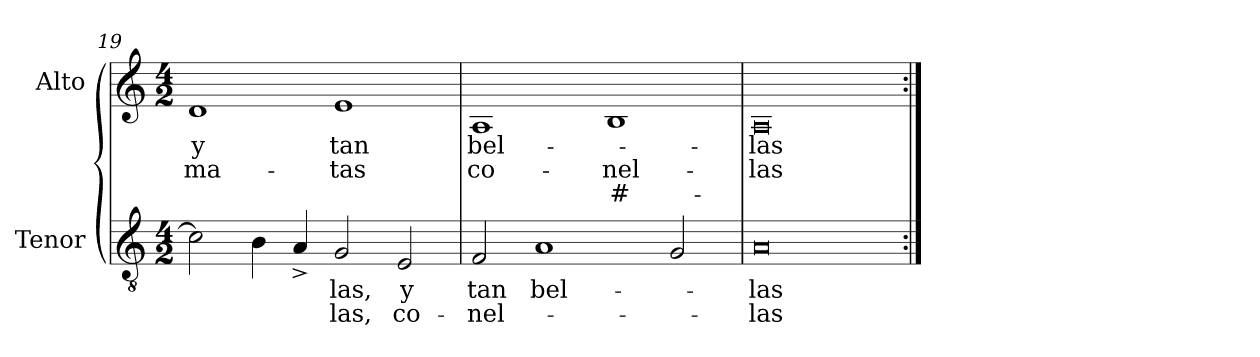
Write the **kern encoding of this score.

**kern	**text	**text	**kern	**text	**text	**text
*part2	*part2	*part2	*part1	*part1	*part1	*part1
*staff2	*staff2	*staff2	*staff1	*staff1	*staff1	*staff1
*I"Tenor	*	*	*I"Alto	*	*	*
*I'T.	*	*	*I'A.	*	*	*
*clefGv2	*	*	*clefG2	*	*	*
*M4/2	*	*	*M4/2	*	*	*
=19	=19	=19	=19	=19	=19	=19
!	!	!	!	!LO:LY:b:cj	!LO:LY:b:cj	!
2c\]	.	.	1d	y	ma-	.
4B\	.	.	.	.	.	.
4A^>/	.	.	.	.	.	.
!	!LO:LY:b:cj	!LO:LY:b:cj	!	!LO:LY:b:cj	!LO:LY:b:cj	!
2G/	-las,	las,	1e	-tan	tas	.
!	!LO:LY:b:cj	!LO:LY:b:cj	!	!	!	!
2E/	y	co-	.	.	.	.
!!LO:PB:g=z
=20	=20	=20	=20	=20	=20	=20
!	!LO:LY:b:cj	!LO:LY:b:cj	!	!LO:LY:b	!LO:LY:b:cj	!
*^	*	*	*	*	*	*
2F/	2ryy	-tan	nel-	1A	bel-	-co-	.
!	!	!LO:LY:b	!	!	!	!	!
1A	32ryy	-bel-	.	.	.	.	.
.	1ryy	.	.	.	.	.	.
!	!	!	!	!	!	!LO:LY:b:cj	!LO:LY:b
.	.	.	.	1B	.	-nel-	-#-
2G/	.	.	.	.	.	.	.
.	4...ryy	.	.	.	.	.	.
=21	=21	=21	=21	=21	=21	=21	=21
!	!	!LO:LY:b:cj	!LO:LY:b:cj	!	!LO:LY:b:cj	!LO:LY:b:cj	!
*v	*v	*	*	*	*	*	*
0A	-las	las	0A	-las	las	.
32ryy	.	.	32ryy	.	.	.
=:|!	=:|!	=:|!	=:|!	=:|!	=:|!	=:|!
*-	*-	*-	*-	*-	*-	*-
